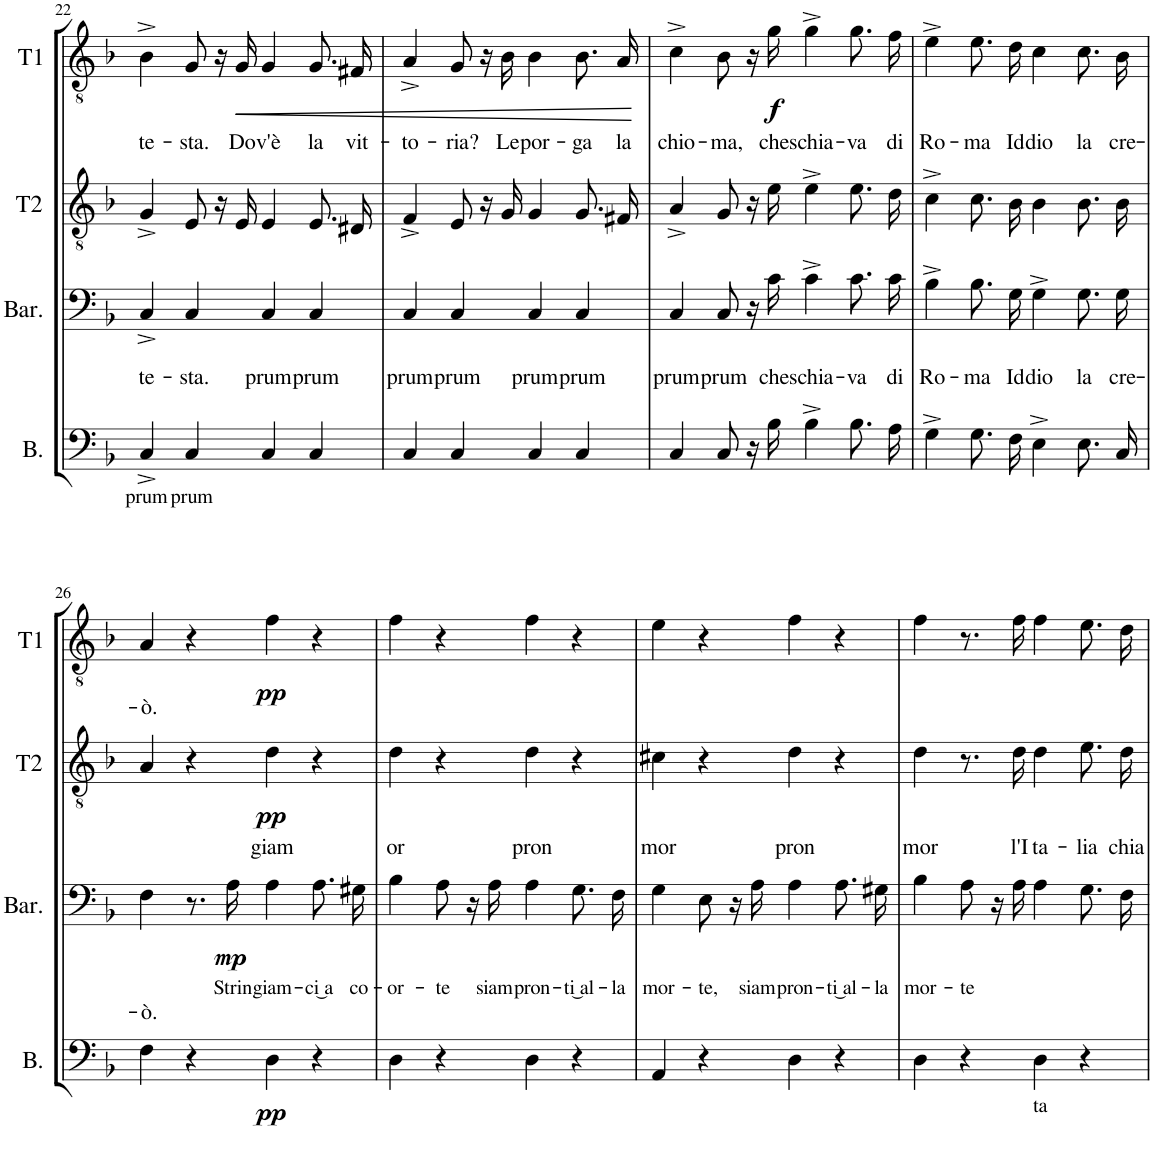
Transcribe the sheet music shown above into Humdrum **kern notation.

**kern	**text	**dynam	**kern	**text	**text	**dynam	**kern	**text	**text	**dynam	**kern	**text	**text	**dynam
*part4	*part4	*part4	*part3	*part3	*part3	*part3	*part2	*part2	*part2	*part2	*part1	*part1	*part1	*part1
*staff4	*staff4	*staff4	*staff3	*staff3	*staff3	*staff3	*staff2	*staff2	*staff2	*staff2	*staff1	*staff1	*staff1	*staff1
*I"Basso	*	*	*I"Baritono	*	*	*	*I"Tenore II	*	*	*	*I"Tenore I	*	*	*
*I'B.	*	*	*I'Bar.	*	*	*	*I'T2	*	*	*	*I'T1	*	*	*
!!LO:PB:g=z
*clefF4	*	*	*clefF4	*	*	*	*clefGv2	*	*	*	*clefGv2	*	*	*
*k[b-]	*	*	*k[b-]	*	*	*	*k[b-]	*	*	*	*k[b-]	*	*	*
*M4/4	*	*	*M4/4	*	*	*	*M4/4	*	*	*	*M4/4	*	*	*
=22	=22	=22	=22	=22	=22	=22	=22	=22	=22	=22	=22	=22	=22	=22
!	!LO:LY:b	!	!	!	!LO:LY:b	!	!	!	!	!	!	!	!LO:LY:b	!
4C^/	prum	.	4C^/	.	te-	.	4G^/	.	.	.	4B-^\	.	te-	.
!	!LO:LY:b	!	!	!	!LO:LY:b	!	!	!	!	!	!	!	!LO:LY:b	!
4C/	prum	.	4C/	.	-sta.	.	8E/	.	.	.	8G/	.	-sta.	.
.	.	.	.	.	.	.	16r	.	.	.	16r	.	.	.
!	!	!	!	!	!	!	!	!	!	!	!	!	!LO:LY:b	!LO:HP:b
.	.	.	.	.	.	.	16E/	.	.	.	16G/	.	Do-	<
!	!	!	!	!	!LO:LY:b	!	!	!	!	!	!	!	!LO:LY:b	!
4C/	.	.	4C/	.	prum	.	4E/	.	.	.	4G/	.	-v'è	.
!	!	!	!	!	!LO:LY:b	!	!	!	!	!	!	!	!LO:LY:b	!
4C/	.	.	4C/	.	prum	.	8.E/L	.	.	.	8.G/L	.	la	.
!	!	!	!	!	!	!	!	!	!	!	!	!	!LO:LY:b	!
.	.	.	.	.	.	.	16D#X/Jk	.	.	.	16F#X/Jk	.	vit-	.
=23	=23	=23	=23	=23	=23	=23	=23	=23	=23	=23	=23	=23	=23	=23
!	!	!	!	!	!LO:LY:b	!	!	!	!	!	!	!	!LO:LY:b	!
4C/	.	.	4C/	.	prum	.	4F^/	.	.	.	4A^/	.	-to-	.
!	!	!	!	!	!LO:LY:b	!	!	!	!	!	!	!	!LO:LY:b	!
4C/	.	.	4C/	.	prum	.	8E/	.	.	.	8G/	.	-ria?	.
.	.	.	.	.	.	.	16r	.	.	.	16r	.	.	.
!	!	!	!	!	!	!	!	!	!	!	!	!	!LO:LY:b	!
.	.	.	.	.	.	.	16G/	.	.	.	16B-\	.	Le	.
!	!	!	!	!	!LO:LY:b	!	!	!	!	!	!	!	!LO:LY:b	!
4C/	.	.	4C/	.	prum	.	4G/	.	.	.	4B-\	.	por-	.
!	!	!	!	!	!LO:LY:b	!	!	!	!	!	!	!	!LO:LY:b	!
4C/	.	.	4C/	.	prum	.	8.G/L	.	.	.	8.B-/L	.	-ga	.
!	!	!	!	!	!	!	!	!	!	!	!	!	!LO:LY:b	!
.	.	.	.	.	.	.	16F#X/Jk	.	.	.	16A/Jk	.	la	[
=24	=24	=24	=24	=24	=24	=24	=24	=24	=24	=24	=24	=24	=24	=24
!	!	!	!	!	!LO:LY:b	!	!	!	!	!	!	!	!LO:LY:b	!
4C/	.	.	4C/	.	prum	.	4A^/	.	.	.	4c^\	.	chio-	.
!	!	!	!	!	!LO:LY:b	!	!	!	!	!	!	!	!LO:LY:b	!
8C/	.	.	8C/	.	prum	.	8G/	.	.	.	8B-\	.	-ma,	.
16r	.	.	16r	.	.	.	16r	.	.	.	16r	.	.	.
!	!	!	!	!	!LO:LY:b	!	!	!	!	!	!	!	!LO:LY:b	!LO:DY:b
16B-\	.	.	16c\	.	che	.	16e\	.	.	.	16g\	.	che	f
!	!	!	!	!	!LO:LY:b	!	!	!	!	!	!	!	!LO:LY:b	!
4B-^\	.	.	4c^\	.	schia-	.	4e^\	.	.	.	4g^\	.	schia-	.
!	!	!	!	!	!LO:LY:b	!	!	!	!	!	!	!	!LO:LY:b	!
8.B-\L	.	.	8.c\L	.	-va	.	8.e\L	.	.	.	8.g\L	.	-va	.
!	!	!	!	!	!LO:LY:b	!	!	!	!	!	!	!	!LO:LY:b	!
16A\Jk	.	.	16c\Jk	.	di	.	16d\Jk	.	.	.	16f\Jk	.	di	.
=25	=25	=25	=25	=25	=25	=25	=25	=25	=25	=25	=25	=25	=25	=25
!	!	!	!	!	!LO:LY:b	!	!	!	!	!	!	!	!LO:LY:b	!
4G^\	.	.	4B-^\	.	Ro-	.	4c^\	.	.	.	4e^\	.	Ro-	.
!	!	!	!	!	!LO:LY:b	!	!	!	!	!	!	!	!LO:LY:b	!
8.G\L	.	.	8.B-\L	.	-ma	.	8.c\L	.	.	.	8.e\L	.	-ma	.
!	!	!	!	!	!LO:LY:b	!	!	!	!	!	!	!	!LO:LY:b	!
16F\Jk	.	.	16G\Jk	.	Id-	.	16B-\Jk	.	.	.	16d\Jk	.	Id-	.
!	!	!	!	!	!LO:LY:b	!	!	!	!	!	!	!	!LO:LY:b	!
4E^\	.	.	4G^\	.	-dio	.	4B-\	.	.	.	4c\	.	-dio	.
!	!	!	!	!	!LO:LY:b	!	!	!	!	!	!	!	!LO:LY:b	!
8.E\L	.	.	8.G\L	.	la	.	8.B-\L	.	.	.	8.c\L	.	la	.
!	!	!	!	!	!LO:LY:b	!	!	!	!	!	!	!	!LO:LY:b	!
16C\Jk	.	.	16G\Jk	.	cre-	.	16B-\Jk	.	.	.	16B-\Jk	.	cre-	.
!!LO:LB:g=z
=26	=26	=26	=26	=26	=26	=26	=26	=26	=26	=26	=26	=26	=26	=26
!	!	!	!	!	!LO:LY:b	!	!	!	!	!	!	!	!LO:LY:b	!
4F\	.	.	4F\	.	-ò.	.	4A/	.	.	.	4A/	.	-ò.	.
4r	.	.	8.r	.	.	.	4r	.	.	.	4r	.	.	.
!	!	!	!	!LO:LY:b	!	!LO:DY:b	!	!	!	!	!	!	!	!
.	.	.	16A\	Strin-	.	mp	.	.	.	.	.	.	.	.
!	!	!LO:DY:b	!	!LO:LY:b	!	!	!	!	!LO:LY:b	!LO:DY:b	!	!	!	!LO:DY:b
4D\	.	pp	4A\	-giam-	.	.	4d\	.	giam	pp	4f\	.	.	pp
!	!	!	!	!LO:LY:b	!	!	!	!	!	!	!	!	!	!
4r	.	.	8.A\L	-ci͜ a	.	.	4r	.	.	.	4r	.	.	.
!	!	!	!	!LO:LY:b	!	!	!	!	!	!	!	!	!	!
.	.	.	16G#X\Jk	co-	.	.	.	.	.	.	.	.	.	.
=27	=27	=27	=27	=27	=27	=27	=27	=27	=27	=27	=27	=27	=27	=27
!	!	!	!	!LO:LY:b	!	!	!	!	!LO:LY:b	!	!	!	!	!
4D\	.	.	4B-\	-or-	.	.	4d\	.	or	.	4f\	.	.	.
!	!	!	!	!LO:LY:b	!	!	!	!	!	!	!	!	!	!
4r	.	.	8A\	-te	.	.	4r	.	.	.	4r	.	.	.
.	.	.	16r	.	.	.	.	.	.	.	.	.	.	.
!	!	!	!	!LO:LY:b	!	!	!	!	!	!	!	!	!	!
.	.	.	16A\	siam	.	.	.	.	.	.	.	.	.	.
!	!	!	!	!LO:LY:b	!	!	!	!	!LO:LY:b	!	!	!	!	!
4D\	.	.	4A\	pron-	.	.	4d\	.	pron	.	4f\	.	.	.
!	!	!	!	!LO:LY:b	!	!	!	!	!	!	!	!	!	!
4r	.	.	8.G\L	-ti͜ al-	.	.	4r	.	.	.	4r	.	.	.
!	!	!	!	!LO:LY:b	!	!	!	!	!	!	!	!	!	!
.	.	.	16F\Jk	-la	.	.	.	.	.	.	.	.	.	.
=28	=28	=28	=28	=28	=28	=28	=28	=28	=28	=28	=28	=28	=28	=28
!	!	!	!	!LO:LY:b	!	!	!	!	!LO:LY:b	!	!	!	!	!
4AA/	.	.	4G\	mor-	.	.	4c#X\	.	mor	.	4e\	.	.	.
!	!	!	!	!LO:LY:b	!	!	!	!	!	!	!	!	!	!
4r	.	.	8E\	-te,	.	.	4r	.	.	.	4r	.	.	.
.	.	.	16r	.	.	.	.	.	.	.	.	.	.	.
!	!	!	!	!LO:LY:b	!	!	!	!	!	!	!	!	!	!
.	.	.	16A\	siam	.	.	.	.	.	.	.	.	.	.
!	!	!	!	!LO:LY:b	!	!	!	!	!LO:LY:b	!	!	!	!	!
4D\	.	.	4A\	pron-	.	.	4d\	.	pron	.	4f\	.	.	.
!	!	!	!	!LO:LY:b	!	!	!	!	!	!	!	!	!	!
4r	.	.	8.A\L	-ti͜ al-	.	.	4r	.	.	.	4r	.	.	.
!	!	!	!	!LO:LY:b	!	!	!	!	!	!	!	!	!	!
.	.	.	16G#X\Jk	-la	.	.	.	.	.	.	.	.	.	.
=29	=29	=29	=29	=29	=29	=29	=29	=29	=29	=29	=29	=29	=29	=29
!	!	!	!	!LO:LY:b	!	!	!	!	!LO:LY:b	!	!	!	!	!
4D\	.	.	4B-\	mor-	.	.	4d\	.	mor	.	4f\	.	.	.
!	!	!	!	!LO:LY:b	!	!	!	!	!	!	!	!	!	!
4r	.	.	8A\	-te	.	.	8.r	.	.	.	8.r	.	.	.
.	.	.	16r	.	.	.	.	.	.	.	.	.	.	.
!	!	!	!	!	!	!	!	!	!LO:LY:b	!	!	!	!	!
.	.	.	16A\	.	.	.	16d\	.	l'I-	.	16f\	.	.	.
!	!LO:LY:b	!	!	!	!	!	!	!	!LO:LY:b	!	!	!	!	!
4D\	ta	.	4A\	.	.	.	4d\	.	-ta-	.	4f\	.	.	.
!	!	!	!	!	!	!	!	!	!LO:LY:b	!	!	!	!	!
4r	.	.	8.G\L	.	.	.	8.e\L	.	-lia	.	8.e\L	.	.	.
!	!	!	!	!	!	!	!	!	!LO:LY:b	!	!	!	!	!
.	.	.	16F\Jk	.	.	.	16d\Jk	.	chia-	.	16d\Jk	.	.	.
=	=	=	=	=	=	=	=	=	=	=	=	=	=	=
*-	*-	*-	*-	*-	*-	*-	*-	*-	*-	*-	*-	*-	*-	*-
